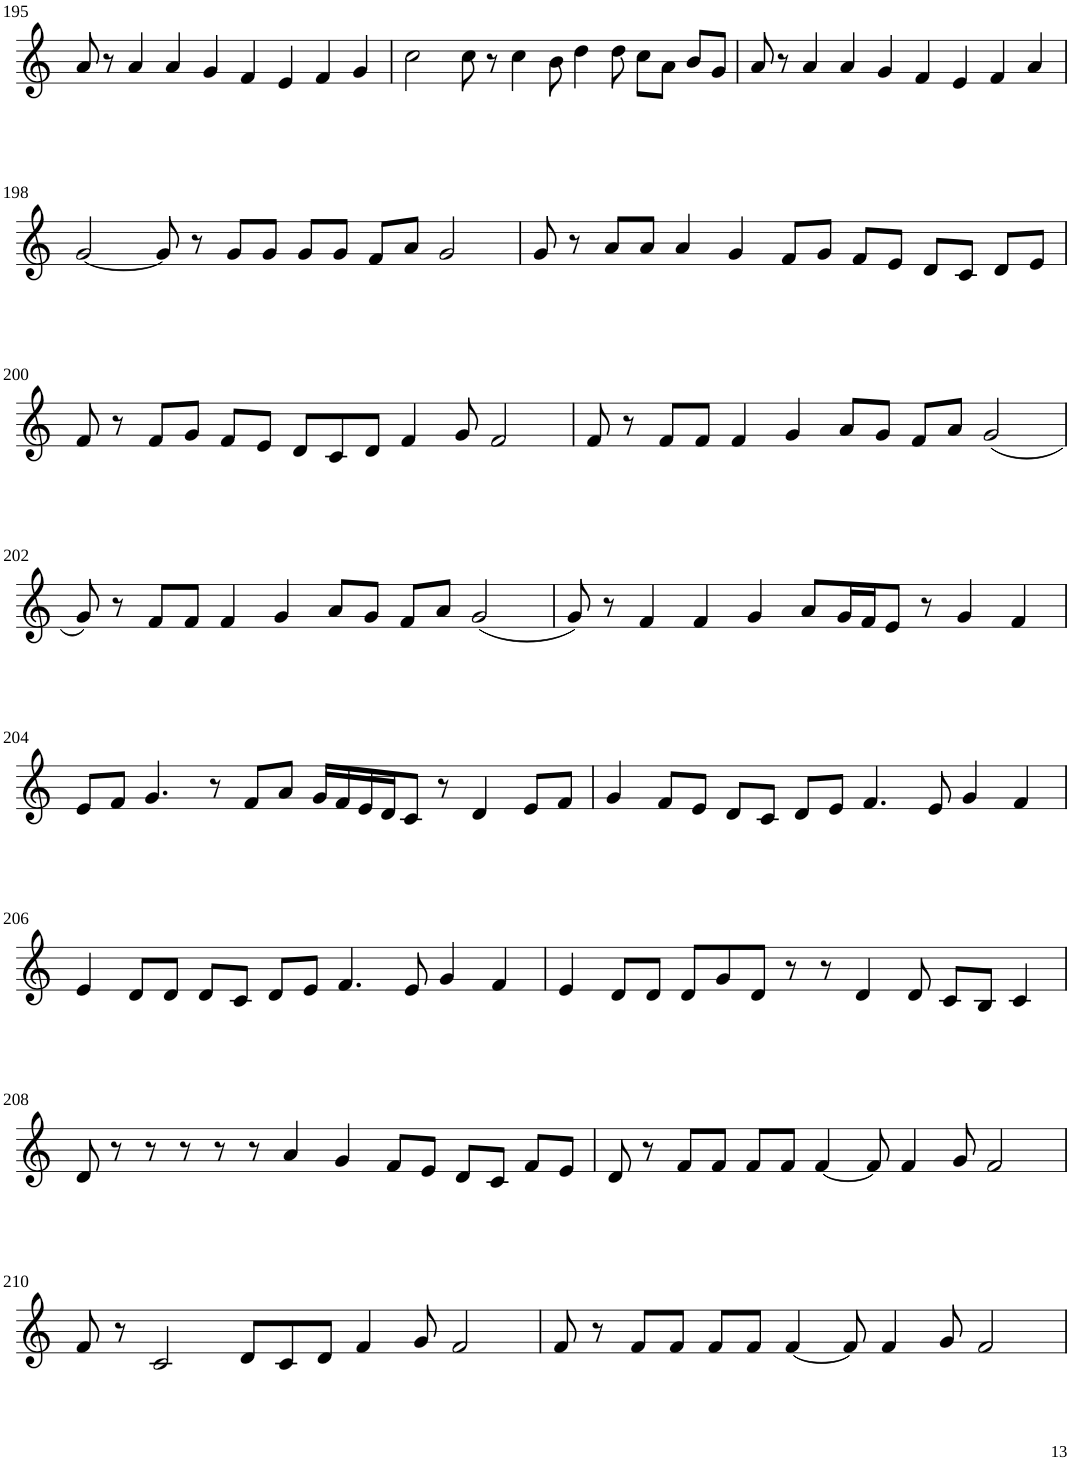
**kern
*part1
*staff1
*I"Violin
!!LO:PB:g=z
*clefG2
*k[]
*M8/4
=195
8a/
8r
4a/
4a/
4g/
4f/
4e/
4f/
4g/
=196
2cc\
8cc\
8r
4cc\
8b\
4dd\
8dd\
8cc\L
8a\J
8b/L
8g/J
=197
8a/
8r
4a/
4a/
4g/
4f/
4e/
4f/
4a/
!!LO:LB:g=z
=198
[2g/
8g/]
8r
8g/L
8g/J
8g/L
8g/J
8f/L
8a/J
2g/
=199
8g/
8r
8a/L
8a/J
4a/
4g/
8f/L
8g/J
8f/L
8e/J
8d/L
8c/J
8d/L
8e/J
!!LO:LB:g=z
=200
8f/
8r
8f/L
8g/J
8f/L
8e/J
8d/L
8c/
8d/J
4f/
8g/
2f/
=201
8f/
8r
8f/L
8f/J
4f/
4g/
8a/L
8g/J
8f/L
8a/J
(2g/
!!LO:LB:g=z
=202
8g/)
8r
8f/L
8f/J
4f/
4g/
8a/L
8g/J
8f/L
8a/J
(2g/
=203
8g/)
8r
4f/
4f/
4g/
8a/L
16g/L
16f/J
8e/J
8r
4g/
4f/
!!LO:LB:g=z
=204
8e/L
8f/J
4.g/
8r
8f/L
8a/J
16g/LL
16f/
16e/
16d/J
8c/J
8r
4d/
8e/L
8f/J
=205
4g/
8f/L
8e/J
8d/L
8c/J
8d/L
8e/J
4.f/
8e/
4g/
4f/
!!LO:LB:g=z
=206
4e/
8d/L
8d/J
8d/L
8c/J
8d/L
8e/J
4.f/
8e/
4g/
4f/
=207
4e/
8d/L
8d/J
8d/L
8g/
8d/J
8r
8r
4d/
8d/
8c/L
8B/J
4c/
!!LO:LB:g=z
=208
8d/
8r
8r
8r
8r
8r
4a/
4g/
8f/L
8e/J
8d/L
8c/J
8f/L
8e/J
=209
8d/
8r
8f/L
8f/J
8f/L
8f/J
[4f/
8f/]
4f/
8g/
2f/
!!LO:LB:g=z
=210
8f/
8r
2c/
8d/L
8c/
8d/J
4f/
8g/
2f/
=211
8f/
8r
8f/L
8f/J
8f/L
8f/J
[4f/
8f/]
4f/
8g/
2f/
=
*-
